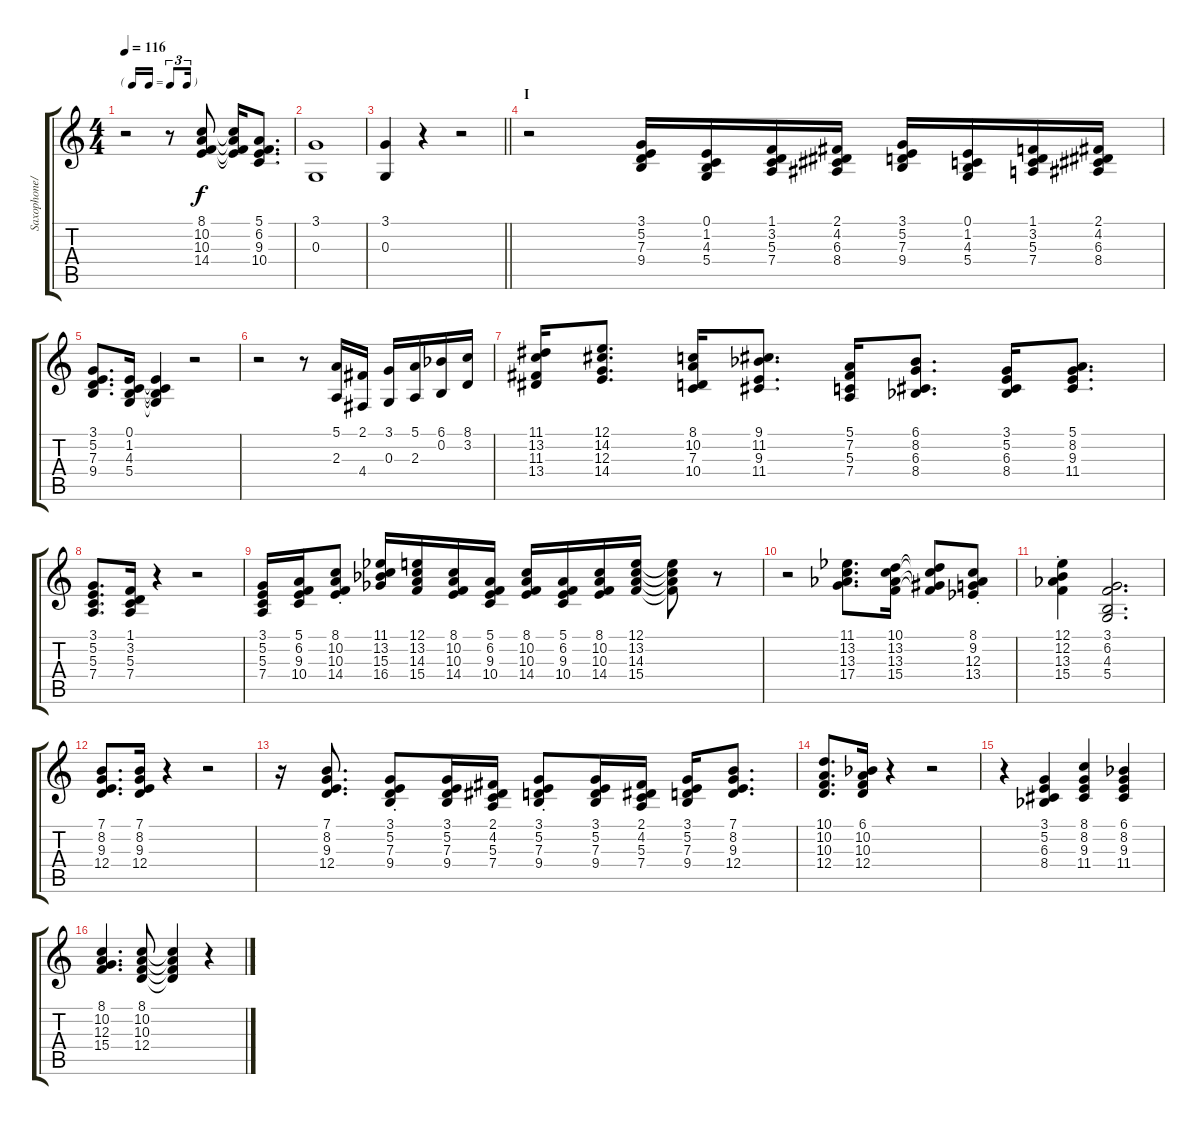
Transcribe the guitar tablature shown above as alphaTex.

\track ("Saxophone/Flute" "Saxophone/") {instrument flute}
\staff {score tabs}
\tuning (E4 B3 G3 D3 A2 E2) {hide}
\ts (4 4)
\tf triplet16th
\tempo 116
\clef g2
\ks c
r.2{dy f} r.8 (8.1 10.2 10.3 14.4).8 (8.1{t} 10.2{t} 10.3{t} 14.4{t}).16 (5.1 6.2 9.3 10.4).8{d} |
(3.1 0.3).1 |
\barLineRight lightlight
(3.1 0.3).4 r.4 r.2 |
\section ("" "I")
r.2 (3.1 5.2 7.3 9.4).16 (0.1 1.2 4.3 5.4).16 (1.1 3.2 5.3 7.4).16 (2.1 4.2 6.3 8.4).16 (3.1 5.2 7.3 9.4).16 (0.1 1.2 4.3 5.4).16 (1.1 3.2 5.3 7.4).16 (2.1 4.2 6.3 8.4).16 |
(3.1 5.2 7.3 9.4).8{d} (0.1 1.2 4.3 5.4).16 (0.1{t} 1.2{t} 4.3{t} 5.4{t}).4 r.2 |
r.2 r.8 (5.1 2.3).16 (2.1 4.4).16 (3.1 0.3).16 (5.1 2.3).16 (6.1{acc b} 0.2).16 (8.1 3.2).16 |
(11.1 13.2 11.3 13.4).16 (12.1 14.2 12.3 14.4).8{d} (8.1 10.2 7.3 10.4).16 (9.1 11.2{acc b} 9.3 11.4).8{d} (5.1 7.2 5.3 7.4).16 (6.1{acc b} 8.2 6.3 8.4{acc b}).8{d} (3.1 5.2 6.3 8.4{acc b}).16 (5.1 8.2 9.3 11.4).8{d} |
(3.1 5.2 5.3 7.4).8{d} (1.1 3.2 5.3 7.4).16 r.4 r.2 |
(3.1 5.2 5.3 7.4).16 (5.1 6.2 9.3 10.4).16 (8.1{st} 10.2{st} 10.3{st} 14.4{st}).8 (11.1{acc b} 13.2 15.3{acc b} 16.4{acc b}).16 (12.1 13.2 14.3 15.4).16 (8.1 10.2 10.3 14.4).16 (5.1 6.2 9.3 10.4).16 (8.1 10.2 10.3 14.4).16 (5.1 6.2 9.3 10.4).16 (8.1 10.2 10.3 14.4).16 (12.1 13.2 14.3 15.4).16 (12.1{t} 13.2{t} 14.3{t} 15.4{t}).8 r.8 |
r.2 (11.1{acc b} 13.2 13.3{acc b} 17.4).8{d} (10.1 13.2 13.3{acc b} 15.4).16 (10.1{t} 13.2{t} 13.3{t} 15.4{t}).8 (8.1{st} 9.2{st acc b} 12.3{st} 13.4{st acc b}).8 |
(12.1{st} 12.2{st} 13.3{st acc b} 15.4{st}).4 (3.1 6.2 4.3 5.4).2{d} |
(7.1 8.2 9.3 12.4).8{d} (7.1 8.2 9.3 12.4).16 r.4 r.2 |
r.16 (7.1 8.2 9.3 12.4).8{d} (3.1{st} 5.2{st} 7.3{st} 9.4{st}).8 (3.1 5.2 7.3 9.4).16 (2.1 4.2 5.3 7.4).16 (3.1{st} 5.2{st} 7.3{st} 9.4{st}).8 (3.1 5.2 7.3 9.4).16 (2.1 4.2 5.3 7.4).16 (3.1 5.2 7.3 9.4).16 (7.1 8.2 9.3 12.4).8{d} |
(10.1 10.2 10.3 12.4).8{d} (6.1{acc b} 10.2 10.3 12.4).16 r.4 r.2 |
r.4 (3.1 5.2 6.3 8.4{acc b}).4 (8.1 8.2 9.3 11.4).4 (6.1{acc b} 8.2 9.3 11.4).4 |
(8.1 10.2 12.3 15.4).4{d} (8.1 10.2 10.3 12.4).8 (8.1{t} 10.2{t} 10.3{t} 12.4{t}).4 r.4
